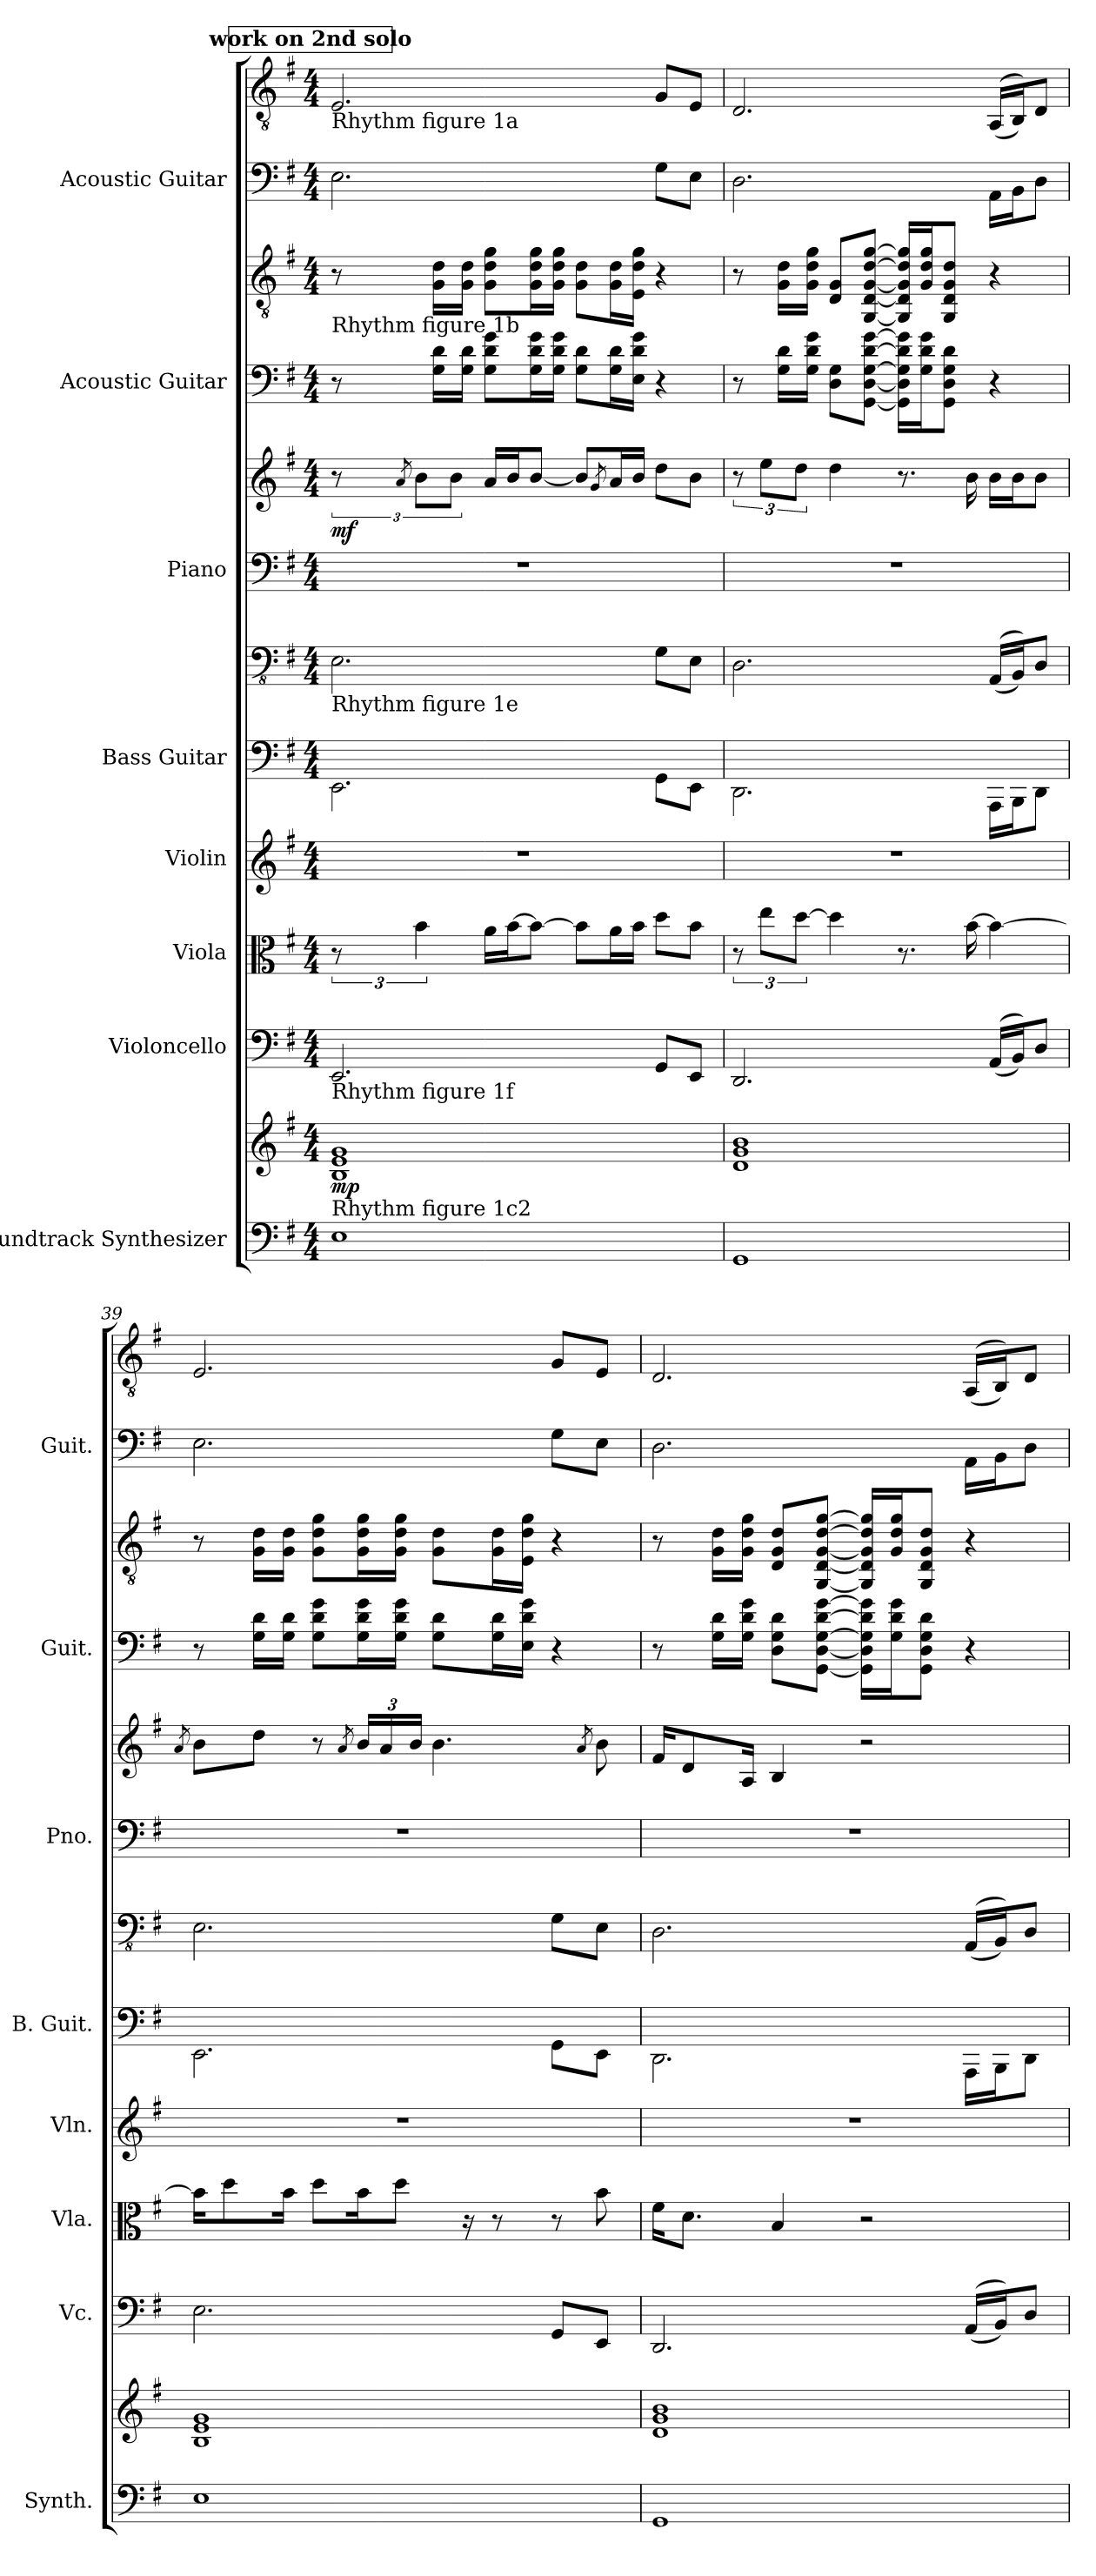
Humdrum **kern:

**kern	**kern	**dynam	**kern	**kern	**kern	**kern	**kern	**kern	**kern	**dynam	**kern	**kern	**kern	**kern
*part8	*part8	*part8	*part7	*part6	*part5	*part4	*part4	*part3	*part3	*part3	*part2	*part2	*part1	*part1
*staff13	*staff12	*staff12/13	*staff11	*staff10	*staff9	*staff8	*staff7	*staff6	*staff5	*staff5/6	*staff4	*staff3	*staff2	*staff1
*I"Soundtrack Synthesizer	*	*	*I"Violoncello	*I"Viola	*I"Violin	*I"Bass Guitar	*	*I"Piano	*	*	*I"Acoustic Guitar	*	*I"Acoustic Guitar	*
*I'Synth.	*	*	*I'Vc.	*I'Vla.	*I'Vln.	*I'B. Guit.	*	*I'Pno.	*	*	*I'Guit.	*	*I'Guit.	*
!!LO:PB:g=z
*clefF4	*clefG2	*	*clefF4	*clefC3	*clefG2	*	*clefFv4	*clefF4	*clefG2	*	*	*clefGv2	*	*clefGv2
*k[f#]	*k[f#]	*	*k[f#]	*k[f#]	*k[f#]	*k[f#]	*k[f#]	*k[f#]	*k[f#]	*	*k[f#]	*k[f#]	*k[f#]	*k[f#]
*M4/4	*M4/4	*	*M4/4	*M4/4	*M4/4	*M4/4	*M4/4	*M4/4	*M4/4	*	*M4/4	*M4/4	*M4/4	*M4/4
!!LO:REH:place=s1:a:B:fs=14:t=work on 2nd solo
=37	=37	=37	=37	=37	=37	=37	=37	=37	=37	=37	=37	=37	=37	=37
!	!	!	!	!	!	!	!	!	!	!	!	!	!	!LO:TX:b:t=Rhythm figure 1a
!	!	!	!	!	!	!	!	!	!	!	!	!LO:TX:b:t=Rhythm figure 1b	!	!
!	!	!	!	!	!	!	!LO:TX:b:t=Rhythm figure 1e	!	!	!	!	!	!	!
!	!	!	!LO:TX:b:t=Rhythm figure 1f	!	!	!	!	!	!	!	!	!	!	!
!	!LO:TX:b:t=Rhythm figure 1c2	!	!	!	!	!	!	!	!	!	!	!	!	!
!	!	!LO:DY:b	!	!	!	!	!	!	!	!LO:DY:b	!	!	!	!
1E	1B 1e 1g	mp	2.EE/	12r	1r	2.EE\	2.EE\	1r	12r	mf	8r	8r	2.E\	2.E/
.	.	.	.	.	.	.	.	.	8qa/	.	.	.	.	.
.	.	.	.	6b\	.	.	.	.	12b\L	.	.	.	.	.
.	.	.	.	.	.	.	.	.	.	.	16G\ 16d\LL	16G\ 16d\LL	.	.
.	.	.	.	.	.	.	.	.	12b\J	.	.	.	.	.
.	.	.	.	.	.	.	.	.	.	.	16G\ 16d\JJ	16G\ 16d\JJ	.	.
.	.	.	.	16a\LL	.	.	.	.	16a/LL	.	8G\ 8d\ 8g\L	8G\ 8d\ 8g\L	.	.
.	.	.	.	[16b\J	.	.	.	.	16b/J	.	.	.	.	.
.	.	.	.	8b\J_	.	.	.	.	[8b/J	.	16G\ 16d\ 16g\L	16G\ 16d\ 16g\L	.	.
.	.	.	.	.	.	.	.	.	.	.	16G\ 16d\ 16g\JJ	16G\ 16d\ 16g\JJ	.	.
.	.	.	.	8b\L]	.	.	.	.	8b/L]	.	8G\ 8d\L	8G\ 8d\L	.	.
.	.	.	.	.	.	.	.	.	8qg/	.	.	.	.	.
.	.	.	.	16a\L	.	.	.	.	16a/L	.	16G\ 16d\L	16G\ 16d\L	.	.
.	.	.	.	16b\JJ	.	.	.	.	16b/JJ	.	16E\ 16d\ 16g\JJ	16E\ 16d\ 16g\JJ	.	.
.	.	.	8GG/L	8dd\L	.	8GG\L	8GG\L	.	8dd\L	.	4r	4r	8G\L	8G/L
.	.	.	8EE/J	8b\J	.	8EE\J	8EE\J	.	8b\J	.	.	.	8E\J	8E/J
=38	=38	=38	=38	=38	=38	=38	=38	=38	=38	=38	=38	=38	=38	=38
1GG	1d 1g 1b	.	2.DD/	12r	1r	2.DD\	2.DD\	1r	12r	.	8r	8r	2.D\	2.D/
.	.	.	.	12ee\L	.	.	.	.	12ee\L	.	.	.	.	.
.	.	.	.	.	.	.	.	.	.	.	16G\ 16d\LL	16G\ 16d\LL	.	.
.	.	.	.	[12dd\J	.	.	.	.	12dd\J	.	.	.	.	.
.	.	.	.	.	.	.	.	.	.	.	16G\ 16d\ 16g\JJ	16G\ 16d\ 16g\JJ	.	.
.	.	.	.	4dd\]	.	.	.	.	4dd\	.	8D\ 8G\L	8D/ 8G/L	.	.
.	.	.	.	.	.	.	.	.	.	.	[8GG\ [8D\ [8G\ [8d\ [8g\J	[8GG/ [8D/ [8G/ [8d/ [8g/J	.	.
.	.	.	.	8.r	.	.	.	.	8.r	.	16GG\] 16D\] 16G\] 16d\] 16g\]LL	16GG/] 16D/] 16G/] 16d/] 16g/]LL	.	.
.	.	.	.	.	.	.	.	.	.	.	16G\ 16d\ 16g\J	16G/ 16d/ 16g/J	.	.
.	.	.	.	.	.	.	.	.	.	.	8GG\ 8D\ 8G\ 8d\J	8GG/ 8D/ 8G/ 8d/J	.	.
.	.	.	.	[16b\	.	.	.	.	16b\	.	.	.	.	.
.	.	.	((16AA/LL	4b\_	.	16AAA\LL	((16AAA/LL	.	16b\LL	.	4r	4r	16AA\LL	((16AA/LL
.	.	.	16BB/J))	.	.	16BBB\J	16BBB/J))	.	16b\J	.	.	.	16BB\J	16BB/J))
.	.	.	8D/J	.	.	8DD\J	8DD/J	.	8b\J	.	.	.	8D\J	8D/J
!!LO:PB:g=z
=39	=39	=39	=39	=39	=39	=39	=39	=39	=39	=39	=39	=39	=39	=39
.	.	.	.	.	.	.	.	.	8qa/	.	.	.	.	.
1E	1B 1e 1g	.	2.E\	16b\KL]	1r	2.EE\	2.EE\	1r	8b\L	.	8r	8r	2.E\	2.E/
.	.	.	.	8dd\	.	.	.	.	.	.	.	.	.	.
.	.	.	.	.	.	.	.	.	8dd\J	.	16G\ 16d\LL	16G\ 16d\LL	.	.
.	.	.	.	16b\Jk	.	.	.	.	.	.	16G\ 16d\JJ	16G\ 16d\JJ	.	.
.	.	.	.	8dd\L	.	.	.	.	8r	.	8G\ 8d\ 8g\L	8G\ 8d\ 8g\L	.	.
.	.	.	.	.	.	.	.	.	8qa/	.	.	.	.	.
*	*	*	*	*	*	*	*	*	*Xbrackettup	*	*	*	*	*
.	.	.	.	16b\K	.	.	.	.	24b/LL	.	16G\ 16d\ 16g\L	16G\ 16d\ 16g\L	.	.
.	.	.	.	.	.	.	.	.	24a/	.	.	.	.	.
.	.	.	.	8dd\J	.	.	.	.	.	.	16G\ 16d\ 16g\JJ	16G\ 16d\ 16g\JJ	.	.
.	.	.	.	.	.	.	.	.	24b/JJ	.	.	.	.	.
.	.	.	.	.	.	.	.	.	4.b\	.	8G\ 8d\L	8G\ 8d\L	.	.
.	.	.	.	16r	.	.	.	.	.	.	.	.	.	.
.	.	.	.	8r	.	.	.	.	.	.	16G\ 16d\L	16G\ 16d\L	.	.
.	.	.	.	.	.	.	.	.	.	.	16E\ 16d\ 16g\JJ	16E\ 16d\ 16g\JJ	.	.
.	.	.	8GG/L	8r	.	8GG\L	8GG\L	.	.	.	4r	4r	8G\L	8G/L
.	.	.	.	.	.	.	.	.	8qa/	.	.	.	.	.
.	.	.	8EE/J	8b\	.	8EE\J	8EE\J	.	8b\	.	.	.	8E\J	8E/J
=40	=40	=40	=40	=40	=40	=40	=40	=40	=40	=40	=40	=40	=40	=40
1GG	1d 1g 1b	.	2.DD/	16f#\KL	1r	2.DD\	2.DD\	1r	16f#/KL	.	8r	8r	2.D\	2.D/
.	.	.	.	8.d\J	.	.	.	.	8d/	.	.	.	.	.
.	.	.	.	.	.	.	.	.	.	.	16G\ 16d\LL	16G\ 16d\LL	.	.
.	.	.	.	.	.	.	.	.	16A/Jk	.	16G\ 16d\ 16g\JJ	16G\ 16d\ 16g\JJ	.	.
.	.	.	.	4B/	.	.	.	.	4B/	.	8D\ 8G\ 8d\L	8D/ 8G/ 8d/L	.	.
.	.	.	.	.	.	.	.	.	.	.	[8GG\ [8D\ [8G\ [8d\ [8g\J	[8GG/ [8D/ [8G/ [8d/ [8g/J	.	.
.	.	.	.	2r	.	.	.	.	2r	.	16GG\] 16D\] 16G\] 16d\] 16g\]LL	16GG/] 16D/] 16G/] 16d/] 16g/]LL	.	.
.	.	.	.	.	.	.	.	.	.	.	16G\ 16d\ 16g\J	16G/ 16d/ 16g/J	.	.
.	.	.	.	.	.	.	.	.	.	.	8GG\ 8D\ 8G\ 8d\J	8GG/ 8D/ 8G/ 8d/J	.	.
.	.	.	((16AA/LL	.	.	16AAA\LL	((16AAA/LL	.	.	.	4r	4r	16AA\LL	((16AA/LL
.	.	.	16BB/J))	.	.	16BBB\J	16BBB/J))	.	.	.	.	.	16BB\J	16BB/J))
.	.	.	8D/J	.	.	8DD\J	8DD/J	.	.	.	.	.	8D\J	8D/J
=	=	=	=	=	=	=	=	=	=	=	=	=	=	=
*-	*-	*-	*-	*-	*-	*-	*-	*-	*-	*-	*-	*-	*-	*-
